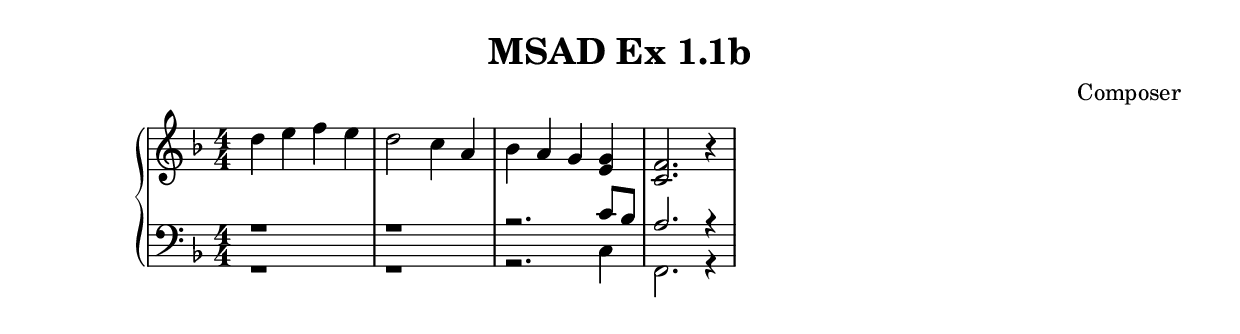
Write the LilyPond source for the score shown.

\header {
  title = "MSAD Ex 1.1b"
  composer = "Composer"
}

\language "english"

\score {
  \new GrandStaff <<
    \new Staff {
     \numericTimeSignature
     \time 4/4
     \key f \major
     \relative c'' {
        d4 e f e | d2 c4 a |
        bf4 a g <g e>4 | <f c>2. r4 |
      }
    }
    \new Staff {
     \numericTimeSignature
     \time 4/4
     \key f \major
     \clef bass
     <<
      \relative c' {
        r1 | r1 |
        r2. c8 bf8 | a2. r4 |
      }
      \\
      \relative c {
          r1 | r1 |
          r2. c4 | f,2. r4 | 
        }
      >>
    }
  >>

  \layout {}
  \midi {}
}